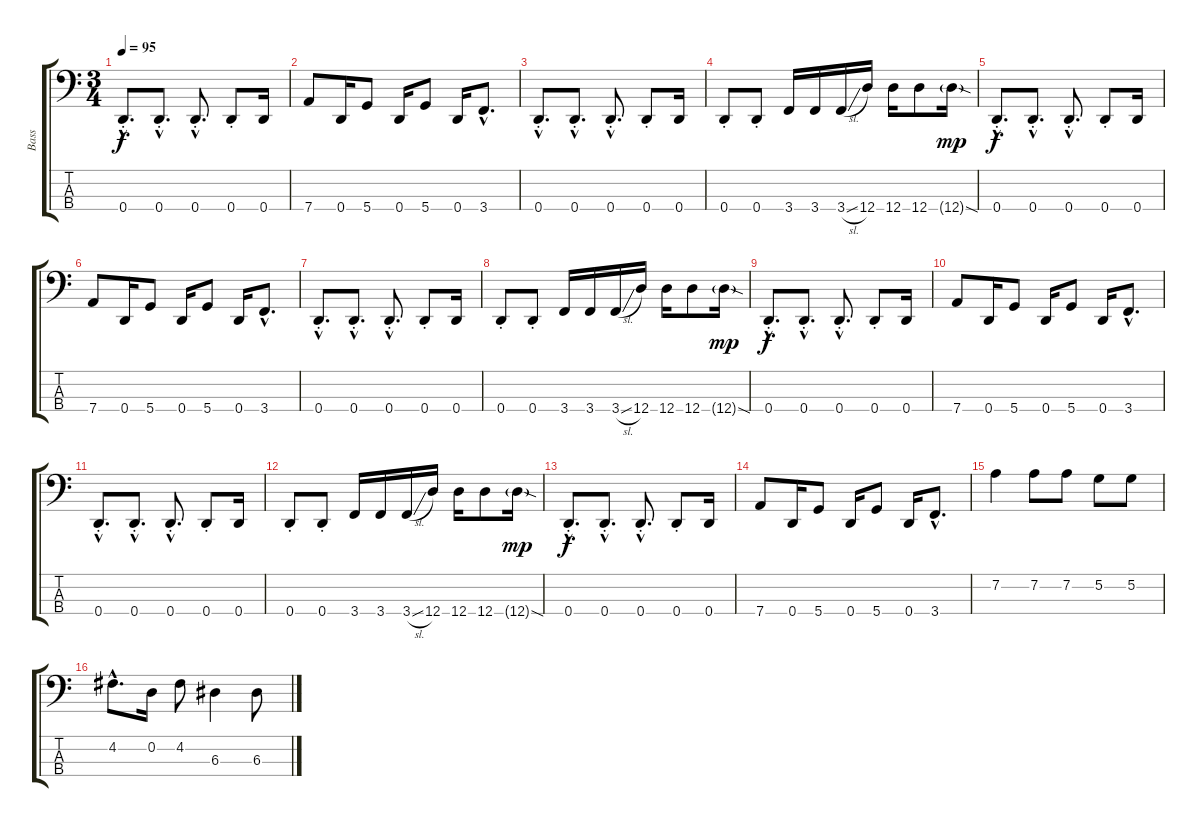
\track ("Bass" "Bass") {instrument electricbassfinger}
\staff {score tabs}
\tuning (G2 D2 A1 D1) {hide}
\ts (3 4)
\tempo 95
\clef f4
\ks c
0.4{hac st}.8{d dy f} 0.4{hac st}.8{d} 0.4{hac st}.8{d} 0.4{st}.8 0.4.16 |
7.4.8 0.4.16 5.4.8 0.4.16 5.4.8 0.4.16 3.4{hac}.8{d} |
0.4{hac st}.8{d} 0.4{hac st}.8{d} 0.4{hac st}.8{d} 0.4{st}.8 0.4.16 |
0.4{st}.8 0.4{st}.8 3.4.16 3.4.16 3.4{sl}.16 12.4.16 12.4.16 12.4.8 12.4{sod g}.16{dy mp} |
0.4{hac st}.8{d dy f} 0.4{hac st}.8{d} 0.4{hac st}.8{d} 0.4{st}.8 0.4.16 |
7.4.8 0.4.16 5.4.8 0.4.16 5.4.8 0.4.16 3.4{hac}.8{d} |
0.4{hac st}.8{d} 0.4{hac st}.8{d} 0.4{hac st}.8{d} 0.4{st}.8 0.4.16 |
0.4{st}.8 0.4{st}.8 3.4.16 3.4.16 3.4{sl}.16 12.4.16 12.4.16 12.4.8 12.4{sod g}.16{dy mp} |
0.4{hac st}.8{d dy f} 0.4{hac st}.8{d} 0.4{hac st}.8{d} 0.4{st}.8 0.4.16 |
7.4.8 0.4.16 5.4.8 0.4.16 5.4.8 0.4.16 3.4{hac}.8{d} |
0.4{hac st}.8{d} 0.4{hac st}.8{d} 0.4{hac st}.8{d} 0.4{st}.8 0.4.16 |
0.4{st}.8 0.4{st}.8 3.4.16 3.4.16 3.4{sl}.16 12.4.16 12.4.16 12.4.8 12.4{sod g}.16{dy mp} |
0.4{hac st}.8{d dy f} 0.4{hac st}.8{d} 0.4{hac st}.8{d} 0.4{st}.8 0.4.16 |
7.4.8 0.4.16 5.4.8 0.4.16 5.4.8 0.4.16 3.4{hac}.8{d} |
\section ("" "")
7.2.4 7.2.8 7.2.8 5.2.8 5.2.8 |
4.2{hac}.8{d} 0.2.16 4.2.8 6.3.4 6.3.8
